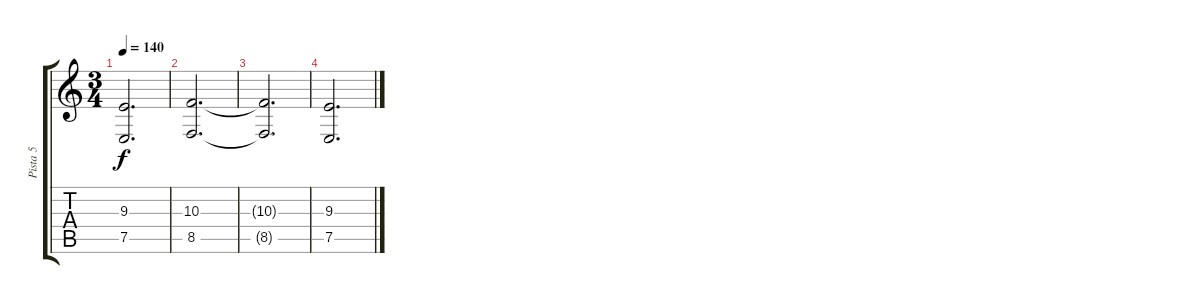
\track ("Pista 5" "Pista 5") {instrument pad4choir}
\staff {score tabs}
\tuning (E4 B3 G3 D3 A2 E2) {hide}
\ts (3 4)
\tempo 140
\clef g2
\ks c
(9.3{t} 7.5{t}).2{d dy f} |
(10.3 8.5).2{d} |
(10.3{t} 8.5{t}).2{d} |
(9.3 7.5).2{d}
